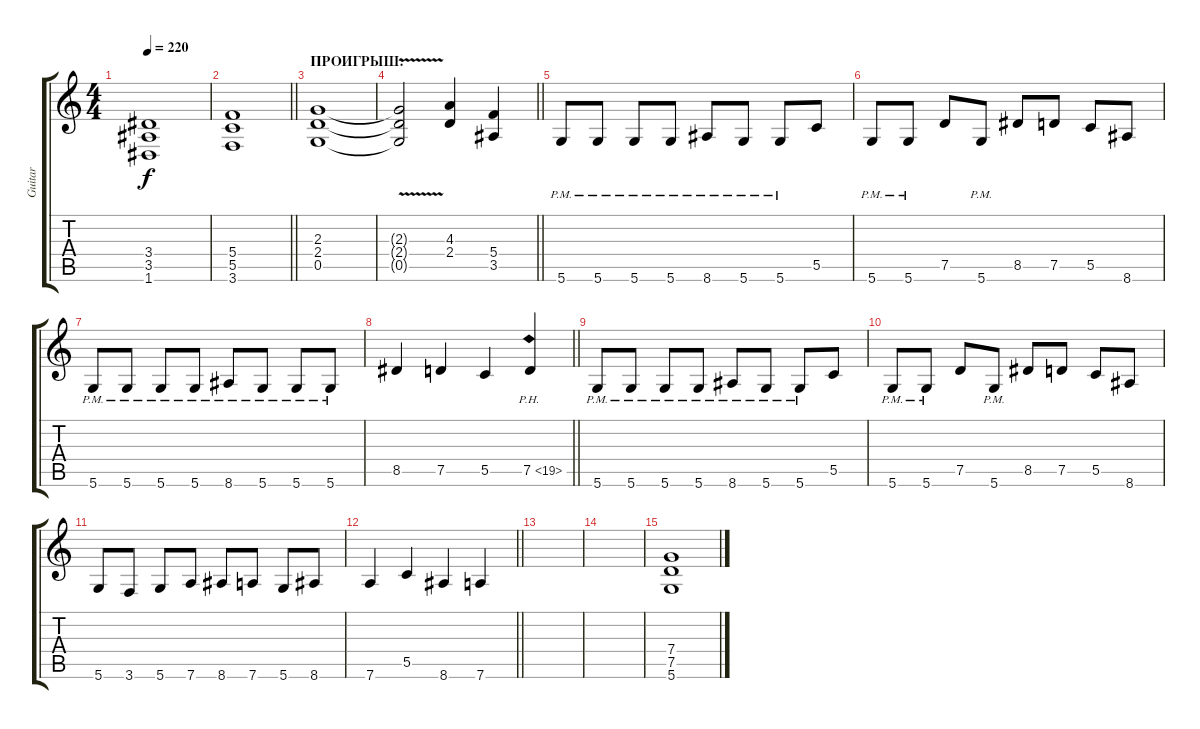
\track ("Guitar" "Guitar") {instrument distortionguitar}
\staff {score tabs}
\tuning (D4 A3 F3 C3 G2 D2) {hide}
\ts (4 4)
\tempo 220
\clef g2
\ks c
(3.4 3.5 1.6).1{dy f} |
\barLineRight lightlight
(5.4 5.5 3.6).1 |
\section ("" "ПРОИГРЫШ:")
(2.3 2.4 0.5).1 |
\barLineRight lightlight
(2.3{v t} 2.4{v t} 0.5{v t}).2 (4.3 2.4).4 (5.4 3.5).4 |
5.6{pm}.8 5.6{pm}.8 5.6{pm}.8 5.6{pm}.8 8.6{pm}.8 5.6{pm}.8 5.6{pm}.8 5.5.8 |
5.6{pm}.8 5.6{pm}.8 7.5.8 5.6{pm}.8 8.5.8 7.5.8 5.5.8 8.6.8 |
5.6{pm}.8 5.6{pm}.8 5.6{pm}.8 5.6{pm}.8 8.6{pm}.8 5.6{pm}.8 5.6{pm}.8 5.6{pm}.8 |
\barLineRight lightlight
8.5.4 7.5.4 5.5.4 7.5{ph 12}.4 |
5.6{pm}.8 5.6{pm}.8 5.6{pm}.8 5.6{pm}.8 8.6{pm}.8 5.6{pm}.8 5.6{pm}.8 5.5.8 |
5.6{pm}.8 5.6{pm}.8 7.5.8 5.6{pm}.8 8.5.8 7.5.8 5.5.8 8.6.8 |
5.6.8 3.6.8 5.6.8 7.6.8 8.6.8 7.6.8 5.6.8 8.6.8 |
\barLineRight lightlight
7.6.4 5.5.4 8.6.4 7.6.4 |
|
|
(7.4 7.5 5.6).1
